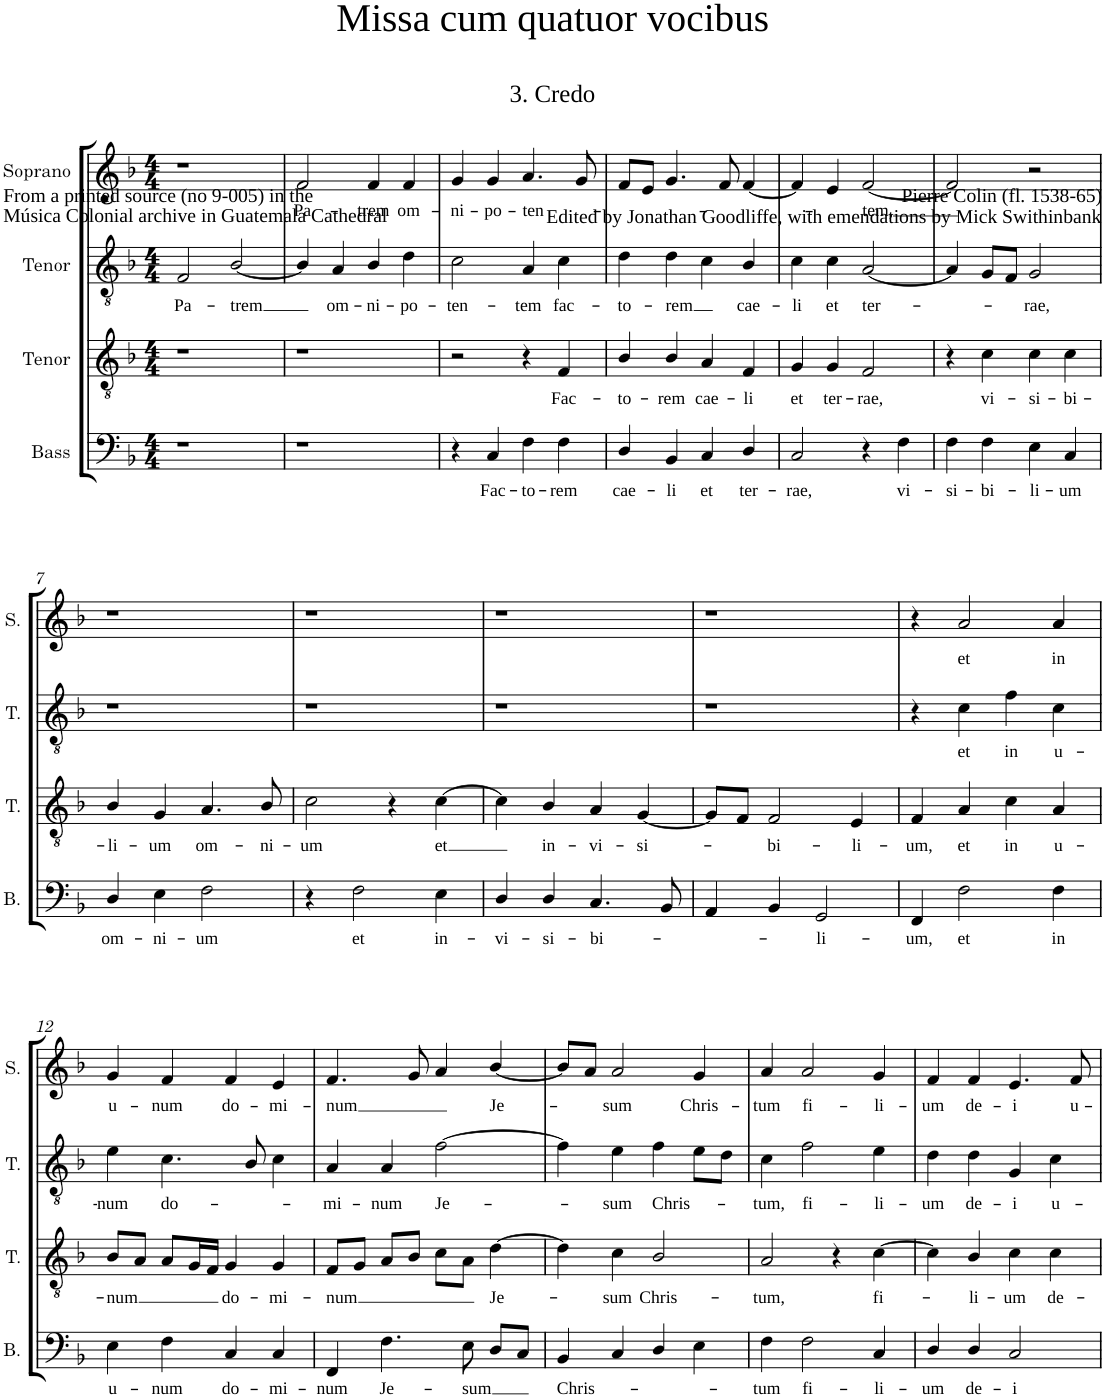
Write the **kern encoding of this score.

**kern	**text	**kern	**text	**kern	**text	**kern	**text
*part4	*part4	*part3	*part3	*part2	*part2	*part1	*part1
*staff4	*staff4	*staff3	*staff3	*staff2	*staff2	*staff1	*staff1
*I"Bass	*	*I"Tenor	*	*I"Tenor	*	*I"Soprano	*
*I'B.	*	*I'T.	*	*I'T.	*	*I'S.	*
*clefF4	*	*clefGv2	*	*clefGv2	*	*clefG2	*
*	*	*Trd7c12	*	*Trd7c12	*	*	*
*k[b-]	*	*k[b-]	*	*k[b-]	*	*k[b-]	*
*F:	*	*F:	*	*F:	*	*F:	*
*M4/4	*	*M4/4	*	*M4/4	*	*M4/4	*
=1	=1	=1	=1	=1	=1	=1	=1
!	!	!	!	!	!LO:LY:b	!	!
1r	.	1r	.	2F/	Pa-	1r	.
!	!	!	!	!	!LO:LY:b	!	!
.	.	.	.	[2B-/	-trem	.	.
=2	=2	=2	=2	=2	=2	=2	=2
!	!	!	!	!	!	!	!LO:LY:b
1r	.	1r	.	4B-/]	.	2f/	Pa-
!	!	!	!	!	!LO:LY:b	!	!
.	.	.	.	4A/	om-	.	.
!	!	!	!	!	!LO:LY:b	!	!LO:LY:b
.	.	.	.	4B-/	-ni-	4f/	-trem
!	!	!	!	!	!LO:LY:b	!	!LO:LY:b
.	.	.	.	4d\	-po-	4f/	om-
=3	=3	=3	=3	=3	=3	=3	=3
!	!	!	!	!	!LO:LY:b	!	!LO:LY:b
4r	.	2r	.	2c\	-ten-	4g/	-ni-
!	!LO:LY:b	!	!	!	!	!	!LO:LY:b
4C/	Fac-	.	.	.	.	4g/	-po-
!	!LO:LY:b	!	!	!	!LO:LY:b	!	!LO:LY:b
4F\	-to-	4r	.	4A/	-tem	4.a/	-ten-
!	!LO:LY:b	!	!LO:LY:b	!	!LO:LY:b	!	!
4F\	-rem	4F/	Fac-	4c\	fac-	.	.
.	.	.	.	.	.	8g/	.
=4	=4	=4	=4	=4	=4	=4	=4
!	!LO:LY:b	!	!LO:LY:b	!	!LO:LY:b	!	!
4D/	cae-	4B-/	-to-	4d\	-to-	8f/L	.
.	.	.	.	.	.	8e/J	.
!	!LO:LY:b	!	!LO:LY:b	!	!LO:LY:b	!	!
4BB-/	-li	4B-/	-rem	4d\	-rem	4.g/	.
!	!LO:LY:b	!	!LO:LY:b	!	!	!	!
4C/	et	4A/	cae-	4c\	.	.	.
.	.	.	.	.	.	8f/	.
!	!LO:LY:b	!	!LO:LY:b	!	!LO:LY:b	!	!
4D/	ter-	4F/	-li	4B-/	cae-	[4f/	.
=5	=5	=5	=5	=5	=5	=5	=5
!	!LO:LY:b	!	!LO:LY:b	!	!LO:LY:b	!	!
2C/	-rae,	4G/	et	4c\	-li	4f/]	.
!	!	!	!LO:LY:b	!	!LO:LY:b	!	!
.	.	4G/	ter-	4c\	et	4e/	.
!	!	!	!LO:LY:b	!	!LO:LY:b	!	!LO:LY:b
4r	.	2F/	-rae,	[2A/	ter-	[2f/	-tem,
!	!LO:LY:b	!	!	!	!	!	!
4F\	vi-	.	.	.	.	.	.
=6	=6	=6	=6	=6	=6	=6	=6
!	!LO:LY:b	!	!	!	!	!	!
4F\	-si-	4r	.	4A/]	.	2f/]	.
!	!LO:LY:b	!	!LO:LY:b	!	!	!	!
4F\	-bi-	4c\	vi-	8G/L	.	.	.
.	.	.	.	8F/J	.	.	.
!	!LO:LY:b	!	!LO:LY:b	!	!LO:LY:b	!	!
4E\	-li-	4c\	-si-	2G/	-rae,	2r	.
!	!LO:LY:b	!	!LO:LY:b	!	!	!	!
4C/	-um	4c\	-bi-	.	.	.	.
!!LO:LB:g=z
=7	=7	=7	=7	=7	=7	=7	=7
!	!LO:LY:b	!	!LO:LY:b	!	!	!	!
4D/	om-	4B-/	-li-	1r	.	1r	.
!	!LO:LY:b	!	!LO:LY:b	!	!	!	!
4E\	-ni-	4G/	-um	.	.	.	.
!	!LO:LY:b	!	!LO:LY:b	!	!	!	!
2F\	-um	4.A/	om-	.	.	.	.
!	!	!	!LO:LY:b	!	!	!	!
.	.	8B-/	-ni-	.	.	.	.
=8	=8	=8	=8	=8	=8	=8	=8
!	!	!	!LO:LY:b	!	!	!	!
4r	.	2c\	-um	1r	.	1r	.
!	!LO:LY:b	!	!	!	!	!	!
2F\	et	.	.	.	.	.	.
.	.	4r	.	.	.	.	.
!	!LO:LY:b	!	!LO:LY:b	!	!	!	!
4E\	in-	[4c\	et	.	.	.	.
=9	=9	=9	=9	=9	=9	=9	=9
!	!LO:LY:b	!	!	!	!	!	!
4D/	-vi-	4c\]	.	1r	.	1r	.
!	!LO:LY:b	!	!LO:LY:b	!	!	!	!
4D/	-si-	4B-/	in-	.	.	.	.
!	!LO:LY:b	!	!LO:LY:b	!	!	!	!
4.C/	-bi-	4A/	-vi-	.	.	.	.
!	!	!	!LO:LY:b	!	!	!	!
.	.	[4G/	-si-	.	.	.	.
8BB-/	.	.	.	.	.	.	.
=10	=10	=10	=10	=10	=10	=10	=10
4AA/	.	8G/L]	.	1r	.	1r	.
.	.	8F/J	.	.	.	.	.
!	!	!	!LO:LY:b	!	!	!	!
4BB-/	.	2F/	-bi-	.	.	.	.
!	!LO:LY:b	!	!	!	!	!	!
2GG/	-li-	.	.	.	.	.	.
!	!	!	!LO:LY:b	!	!	!	!
.	.	4E/	-li-	.	.	.	.
=11	=11	=11	=11	=11	=11	=11	=11
!	!LO:LY:b	!	!LO:LY:b	!	!	!	!
4FF/	-um,	4F/	-um,	4r	.	4r	.
!	!LO:LY:b	!	!LO:LY:b	!	!LO:LY:b	!	!LO:LY:b
2F\	et	4A/	et	4c\	et	2a/	et
!	!	!	!LO:LY:b	!	!LO:LY:b	!	!
.	.	4c\	in	4f\	in	.	.
!	!LO:LY:b	!	!LO:LY:b	!	!LO:LY:b	!	!LO:LY:b
4F\	in	4A/	u-	4c\	u-	4a/	in
!!LO:LB:g=z
=12	=12	=12	=12	=12	=12	=12	=12
!	!LO:LY:b	!	!LO:LY:b	!	!LO:LY:b	!	!LO:LY:b
4E\	u-	8B-/L	-num	4e\	-num	4g/	u-
.	.	8A/J	.	.	.	.	.
!	!LO:LY:b	!	!	!	!LO:LY:b	!	!LO:LY:b
4F\	-num	8A/L	.	4.c\	do-	4f/	-num
.	.	16G/L	.	.	.	.	.
.	.	16F/JJ	.	.	.	.	.
!	!LO:LY:b	!	!LO:LY:b	!	!	!	!LO:LY:b
4C/	do-	4G/	do-	.	.	4f/	do-
.	.	.	.	8B-/	.	.	.
!	!LO:LY:b	!	!LO:LY:b	!	!	!	!LO:LY:b
4C/	-mi-	4G/	-mi-	4c\	.	4e/	-mi-
=13	=13	=13	=13	=13	=13	=13	=13
!	!LO:LY:b	!	!LO:LY:b	!	!LO:LY:b	!	!LO:LY:b
4FF/	-num	8F/L	-num	4A/	-mi-	4.f/	-num
.	.	8G/J	.	.	.	.	.
!	!LO:LY:b	!	!	!	!LO:LY:b	!	!
4.F\	Je-	8A/L	.	4A/	-num	.	.
.	.	8B-/J	.	.	.	8g/	.
!	!	!	!	!	!LO:LY:b	!	!
.	.	8c\L	.	[2f\	Je-	4a/	.
!	!LO:LY:b	!	!	!	!	!	!
8E\	-sum	8A\J	.	.	.	.	.
!	!	!	!LO:LY:b	!	!	!	!LO:LY:b
8D/L	.	[4d\	Je-	.	.	[4b-/	Je-
8C/J	.	.	.	.	.	.	.
=14	=14	=14	=14	=14	=14	=14	=14
!	!LO:LY:b	!	!	!	!	!	!
4BB-/	Chris-	4d\]	.	4f\]	.	8b-/L]	.
.	.	.	.	.	.	8a/J	.
!	!	!	!LO:LY:b	!	!LO:LY:b	!	!LO:LY:b
4C/	.	4c\	-sum	4e\	-sum	2a/	-sum
!	!	!	!LO:LY:b	!	!LO:LY:b	!	!
4D/	.	2B-/	Chris-	4f\	Chris-	.	.
!	!	!	!	!	!	!	!LO:LY:b
4E\	.	.	.	8e\L	.	4g/	Chris-
.	.	.	.	8d\J	.	.	.
=15	=15	=15	=15	=15	=15	=15	=15
!	!LO:LY:b	!	!LO:LY:b	!	!LO:LY:b	!	!LO:LY:b
4F\	-tum	2A/	-tum,	4c\	-tum,	4a/	-tum
!	!LO:LY:b	!	!	!	!LO:LY:b	!	!LO:LY:b
2F\	fi-	.	.	2f\	fi-	2a/	fi-
.	.	4r	.	.	.	.	.
!	!LO:LY:b	!	!LO:LY:b	!	!LO:LY:b	!	!LO:LY:b
4C/	-li-	[4c\	fi-	4e\	-li-	4g/	-li-
=16	=16	=16	=16	=16	=16	=16	=16
!	!LO:LY:b	!	!	!	!LO:LY:b	!	!LO:LY:b
4D/	-um	4c\]	.	4d\	-um	4f/	-um
!	!LO:LY:b	!	!LO:LY:b	!	!LO:LY:b	!	!LO:LY:b
4D/	de-	4B-/	-li-	4d\	de-	4f/	de-
!	!LO:LY:b	!	!LO:LY:b	!	!LO:LY:b	!	!LO:LY:b
2C/	-i	4c\	-um	4G/	-i	4.e/	-i
!	!	!	!LO:LY:b	!	!LO:LY:b	!	!
.	.	4c\	de-	4c\	u-	.	.
!	!	!	!	!	!	!	!LO:LY:b
.	.	.	.	.	.	8f/	u-
=	=	=	=	=	=	=	=
*-	*-	*-	*-	*-	*-	*-	*-
